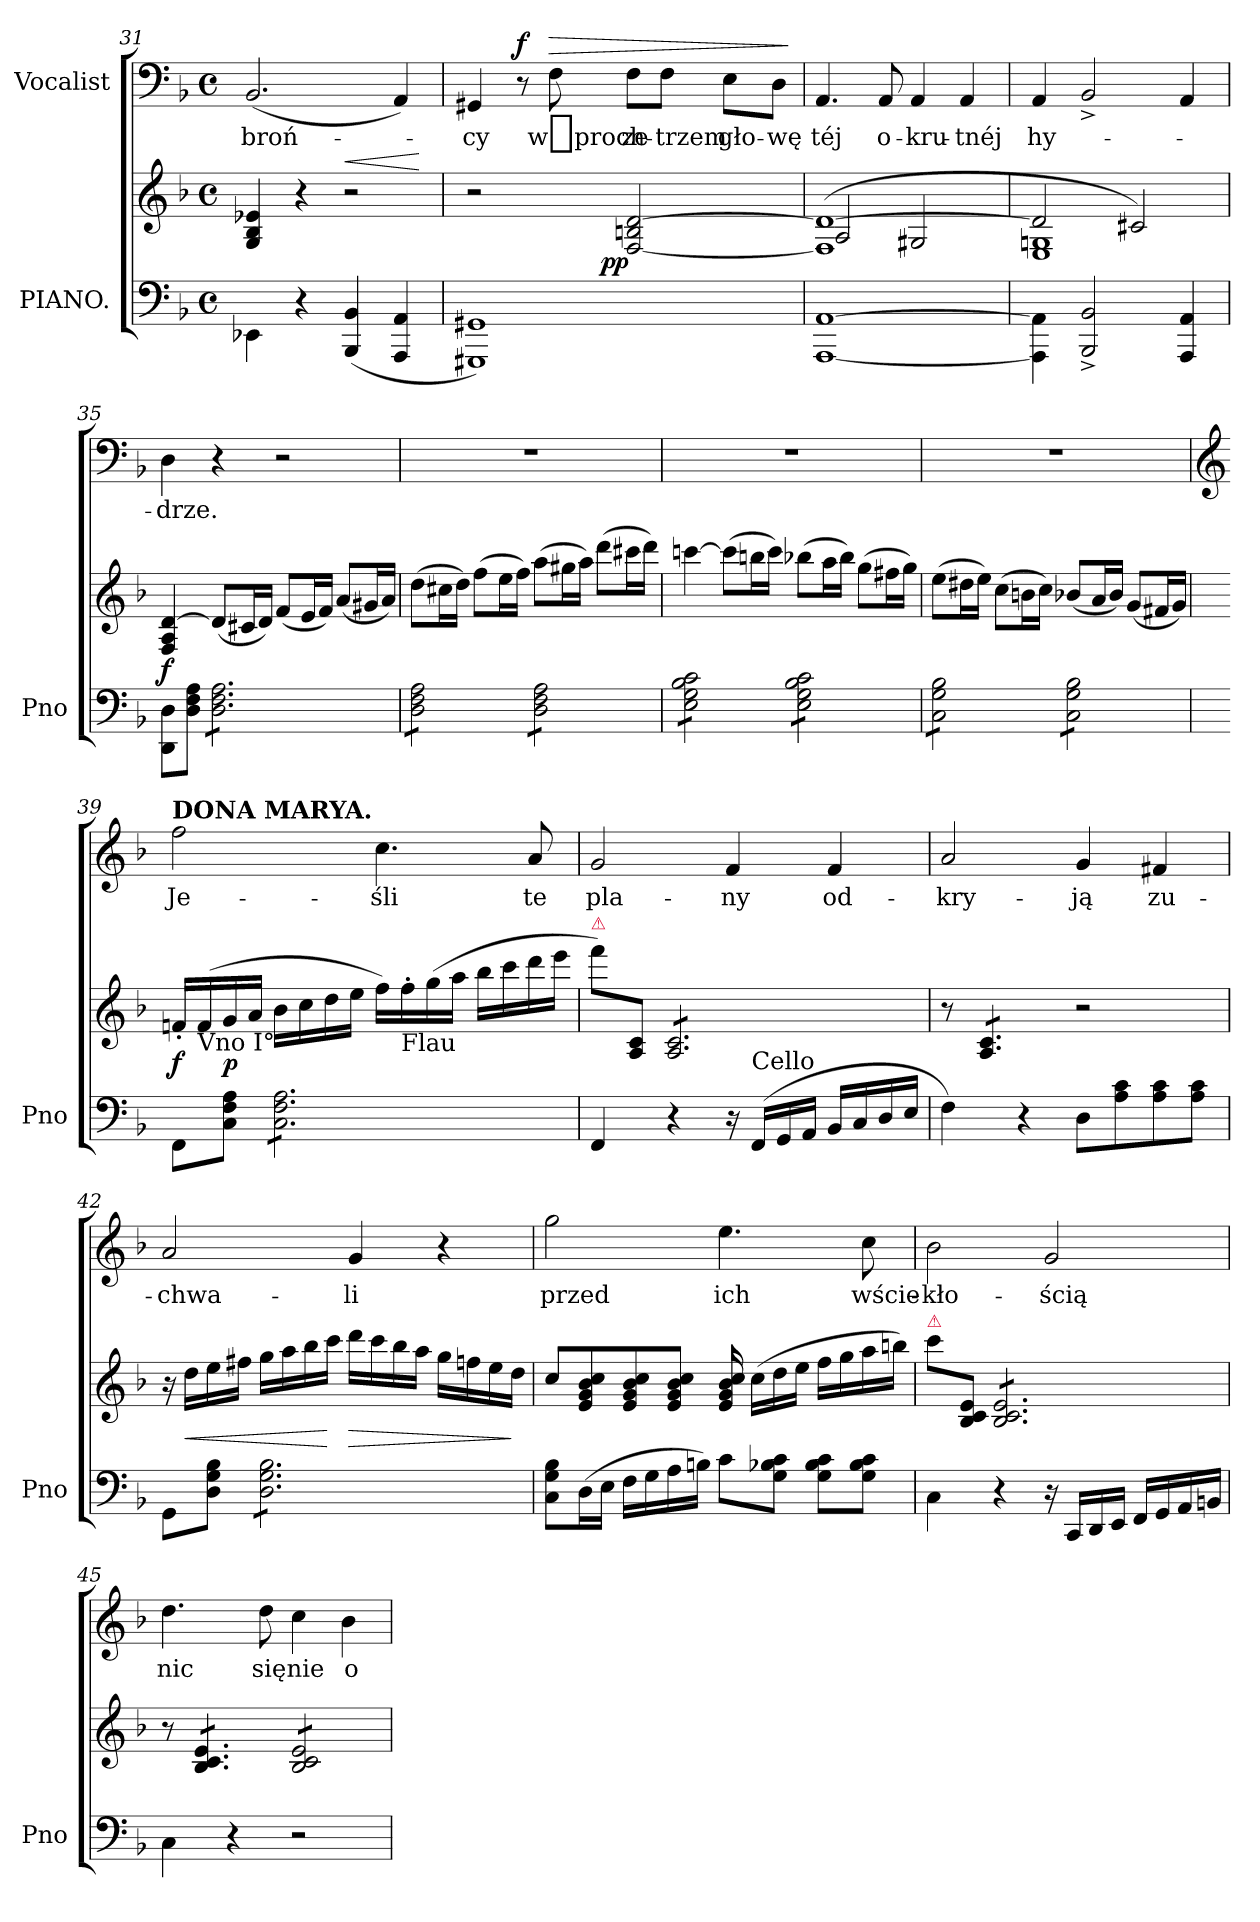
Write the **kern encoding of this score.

**kern	**kern	**dynam	**kern	**text	**dynam
*part2	*part2	*part2	*part1	*part1	*part1
*staff3	*staff2	*staff2/3	*staff1	*staff1	*staff1
*I"PIANO.	*	*	*I"Vocalist	*	*
*I'Pno	*	*	*	*	*
*clefF4	*clefG2	*	*clefF4	*	*
*k[b-]	*k[b-]	*	*k[b-]	*	*
*M4/4	*M4/4	*	*M4/4	*	*
*met(c)	*met(c)	*	*met(c)	*	*
=31	=31	=31	=31	=31	=31
4EE-X\	4G/ 4B-/ 4e-X/	.	(2.BB-/	-broń-	.
4r	4r	.	.	.	.
!	!	!LO:HP:a	!	!	!
(>4BBB-/ 4BB-/	2r	<	.	.	.
4AAA/ 4AA/	.	.	4AA/)	.	.
.	.	[	.	.	.
=32	=32	=32	=32	=32	=32
1GGG#X 1GG#X)	2r	.	4GG#X/	-cy	.
!	!	!	!	!	!LO:DY:a
.	.	.	8r	.	f
!	!	!	!	!	!LO:HP:a
.	.	.	8F\	w_proch	>
!	!	!LO:DY:rj	!	!	!
.	[2F/ 2Bn/ [2d/	pp	8F\L	ze-	.
.	.	.	8F\J	-trzem	.
.	.	.	8E\L	gło-	.
.	.	.	8D\J	-wę	.
.	.	.	.	.	]
=33	=33	=33	=33	=33	=33
*	*^	*	*	*	*
[1AAA\ [1AA\	(>1F]/ 1d_/	2A/	.	4.AA/	téj	.
.	.	.	.	8AA/	o-	.
.	.	2G#X/	.	4AA/	-kru-	.
.	.	.	.	4AA/	-tnéj	.
=34	=34	=34	=34	=34	=34	=34
4AAA]\ 4AA]\	2d/]	1E/ 1Gn/	.	4AA/	hy-	.
2BBB-^/ 2BB-^/	.	.	.	2BB-^>/	.	.
.	2c#X/)	.	.	.	.	.
4AAA/ 4AA/	.	.	.	4AA/	.	.
*	*v	*v	*	*	*	*
=35	=35	=35	=35	=35	=35
*	*	*	*MM132	*	*
8DD\ 8D\L	4F/ 4A/ [4d/	f	4D\	-drze.	.
8D\ 8F\ 8A\J	.	.	.	.	.
*tremolo	*	*	*	*	*
8D\ 8F\ 8A\L	(8d/L]	.	4r	.	.
8D\ 8F\ 8A\	16c#X/L	.	.	.	.
.	16d/JJ)	.	.	.	.
8D\ 8F\ 8A\	(8f/L	.	2r	.	.
8D\ 8F\ 8A\	16e/L	.	.	.	.
.	16f/JJ)	.	.	.	.
8D\ 8F\ 8A\	(8a/L	.	.	.	.
8D\ 8F\ 8A\J	16g#X/L	.	.	.	.
.	16a/JJ)	.	.	.	.
=36	=36	=36	=36	=36	=36
8D\ 8F\ 8A\L	(8dd\L	.	1r	.	.
8D\ 8F\ 8A\	16cc#X\L	.	.	.	.
.	16dd\JJ)	.	.	.	.
8D\ 8F\ 8A\	(8ff\L	.	.	.	.
8D\ 8F\ 8A\J	16ee\L	.	.	.	.
.	16ff\JJ)	.	.	.	.
8D\ 8F\ 8A\L	(8aa\L	.	.	.	.
8D\ 8F\ 8A\	16gg#X\L	.	.	.	.
.	16aa\JJ)	.	.	.	.
8D\ 8F\ 8A\	(8ddd\L	.	.	.	.
8D\ 8F\ 8A\J	16ccc#X\L	.	.	.	.
.	16ddd\JJ)	.	.	.	.
=37	=37	=37	=37	=37	=37
8E\ 8G\ 8B-\ 8c\L	[4cccn\	.	1r	.	.
8E\ 8G\ 8B-\ 8c\	.	.	.	.	.
8E\ 8G\ 8B-\ 8c\	(8ccc\L]	.	.	.	.
8E\ 8G\ 8B-\ 8c\J	16bbn\L	.	.	.	.
.	16ccc\JJ)	.	.	.	.
8E\ 8G\ 8B-\ 8c\L	(8bb-X\L	.	.	.	.
8E\ 8G\ 8B-\ 8c\	16aa\L	.	.	.	.
.	16bb-\JJ)	.	.	.	.
8E\ 8G\ 8B-\ 8c\	(8gg\L	.	.	.	.
8E\ 8G\ 8B-\ 8c\J	16ff#X\L	.	.	.	.
.	16gg\JJ)	.	.	.	.
=38	=38	=38	=38	=38	=38
8C\ 8G\ 8B-\L	(8ee\L	.	1r	.	.
8C\ 8G\ 8B-\	16dd#X\L	.	.	.	.
.	16ee\JJ)	.	.	.	.
8C\ 8G\ 8B-\	(8cc\L	.	.	.	.
8C\ 8G\ 8B-\J	16bn\L	.	.	.	.
.	16cc\JJ)	.	.	.	.
8C\ 8G\ 8B-\L	(8b-X/L	.	.	.	.
8C\ 8G\ 8B-\	16a/L	.	.	.	.
.	16b-/JJ)	.	.	.	.
8C\ 8G\ 8B-\	(8g/L	.	.	.	.
8C\ 8G\ 8B-\J	16f#X/L	.	.	.	.
*Xtremolo	*	*	*	*	*
.	16g/JJ)	.	.	.	.
=39	=39	=39	=39	=39	=39
*	*	*	*clefG2	*	*
!	!	!	!LO:TX:a:B:t=DONA MARYA.	!	!
8FF\L	16fn'/LL	f	2ff\	Je-	.
!	!LO:TX:b:t=Vno I°	!	!	!	!
.	(16f/	.	.	.	.
8C\ 8F\ 8A\J	16g/	p	.	.	.
.	16a/JJ	.	.	.	.
*tremolo	*	*	*	*	*
8C\ 8F\ 8A\L	16b-\LL	.	.	.	.
.	16cc\	.	.	.	.
8C\ 8F\ 8A\	16dd\	.	.	.	.
.	16ee\JJ	.	.	.	.
8C\ 8F\ 8A\	16ff\LL)	.	4.cc\	-śli	.
!	!LO:TX:b:t=Flau	!	!	!	!
.	16ff'\	.	.	.	.
8C\ 8F\ 8A\	(16gg\	.	.	.	.
.	16aa\JJ	.	.	.	.
8C\ 8F\ 8A\	16bb-\LL	.	.	.	.
.	16ccc\	.	.	.	.
8C\ 8F\ 8A\J	16ddd\	.	8a/	te	.
*Xtremolo	*	*	*	*	*
.	16eee\JJ	.	.	.	.
=40	=40	=40	=40	=40	=40
!	!LO:TX:a:color=crimson:t=⚠	!	!	!	!
4FF/	8fff\L)	.	2g/	pla-	.
.	8A/ 8c/J	.	.	.	.
*	*tremolo	*	*	*	*
4r	8A/ 8c/L	.	.	.	.
.	8A/ 8c/	.	.	.	.
16r	8A/ 8c/	.	4f/	-ny	.
!LO:TX:a:t=Cello	!	!	!	!	!
(16FF/LL	.	.	.	.	.
16GG/	8A/ 8c/	.	.	.	.
16AA/JJ	.	.	.	.	.
16BB-/LL	8A/ 8c/	.	4f/	od-	.
16C/	.	.	.	.	.
16D/	8A/ 8c/J	.	.	.	.
16E/JJ	.	.	.	.	.
=41	=41	=41	=41	=41	=41
4F\)	8r	.	2a/	-kry-	.
.	8A/ 8c/L	.	.	.	.
4r	8A/ 8c/	.	.	.	.
.	8A/ 8c/J	.	.	.	.
*	*Xtremolo	*	*	*	*
8D\L	2r	.	4g/	-ją	.
8A\ 8c\	.	.	.	.	.
8A\ 8c\	.	.	4f#X/	zu-	.
8A\ 8c\J	.	.	.	.	.
=42	=42	=42	=42	=42	=42
8GG\L	16r	.	2a/	-chwa-	.
.	16dd\LL	<	.	.	.
8D\ 8G\ 8B-\J	16ee\	.	.	.	.
.	16ff#X\JJ	.	.	.	.
*tremolo	*	*	*	*	*
8D\ 8G\ 8B-\L	16gg\LL	.	.	.	.
.	16aa\	.	.	.	.
8D\ 8G\ 8B-\	16bb-\	.	.	.	.
.	16ccc\JJ	[	.	.	.
8D\ 8G\ 8B-\	16ddd\LL	>	4g/	-li	.
.	16ccc\	.	.	.	.
8D\ 8G\ 8B-\	16bb-\	.	.	.	.
.	16aa\JJ	.	.	.	.
8D\ 8G\ 8B-\	16gg\LL	.	4r	.	.
.	16ffn\	.	.	.	.
8D\ 8G\ 8B-\J	16ee\	.	.	.	.
*Xtremolo	*	*	*	*	*
.	16dd\JJ	]	.	.	.
=43	=43	=43	=43	=43	=43
8C\ 8G\ 8B-\L	8cc/L	.	2gg\	przed	.
(16D\L	8e/ 8g/ 8b-/ 8cc/	.	.	.	.
16E\JJ	.	.	.	.	.
16F\LL	8e/ 8g/ 8b-/ 8cc/	.	.	.	.
16G\	.	.	.	.	.
16A\	8e/ 8g/ 8b-/ 8cc/J	.	.	.	.
16Bn\JJ)	.	.	.	.	.
8c\L	16e/ 16g/ 16b-/ 16cc/	.	4.ee\	ich	.
.	(16cc\LL	.	.	.	.
8G\ 8B-X\ 8c\J	16dd\	.	.	.	.
.	16ee\JJ	.	.	.	.
8G\ 8B-\ 8c\L	16ff\LL	.	.	.	.
.	16gg\	.	.	.	.
8G\ 8B-\ 8c\J	16aa\	.	8cc\	wście-	.
.	16bbn\JJ)	.	.	.	.
=44	=44	=44	=44	=44	=44
!	!LO:TX:a:color=crimson:t=⚠	!	!	!	!
4C\	8ccc\L	.	2b-\	-kło-	.
.	8B-/ 8c/ 8e/J	.	.	.	.
*	*tremolo	*	*	*	*
4r	8B-/ 8c/ 8e/L	.	.	.	.
.	8B-/ 8c/ 8e/	.	.	.	.
16r	8B-/ 8c/ 8e/	.	2g/	-ścią	.
16CC/LL	.	.	.	.	.
16DD/	8B-/ 8c/ 8e/	.	.	.	.
16EE/JJ	.	.	.	.	.
16FF/LL	8B-/ 8c/ 8e/	.	.	.	.
16GG/	.	.	.	.	.
16AA/	8B-/ 8c/ 8e/J	.	.	.	.
16BBn/JJ	.	.	.	.	.
=45	=45	=45	=45	=45	=45
4C\	8r	.	4.dd\	nic	.
.	8B-/ 8c/ 8e/L	.	.	.	.
4r	8B-/ 8c/ 8e/	.	.	.	.
.	8B-/ 8c/ 8e/J	.	8dd\	się	.
2r	8B-/ 8c/ 8e/L	.	4cc\	nie	.
.	8B-/ 8c/ 8e/	.	.	.	.
.	8B-/ 8c/ 8e/	.	4b-\	o-	.
.	8B-/ 8c/ 8e/J	.	.	.	.
*	*Xtremolo	*	*	*	*
=	=	=	=	=	=
*-	*-	*-	*-	*-	*-
